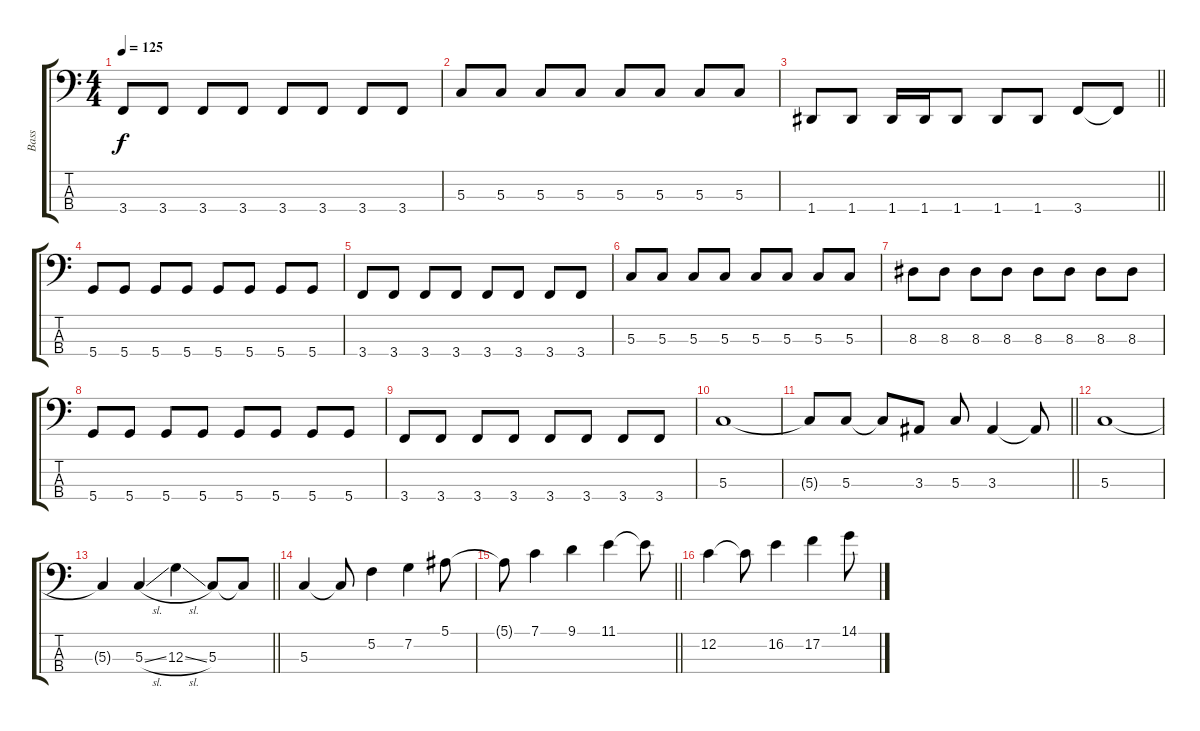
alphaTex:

\track ("Bass" "Bass") {instrument electricbassfinger}
\staff {score tabs}
\tuning (F2 C2 G1 D1) {hide}
\ts (4 4)
\tempo 125
\clef f4
\ks c
3.4.8{dy f} 3.4.8 3.4.8 3.4.8 3.4.8 3.4.8 3.4.8 3.4.8 |
5.3.8 5.3.8 5.3.8 5.3.8 5.3.8 5.3.8 5.3.8 5.3.8 |
\barLineRight lightlight
1.4.8 1.4.8 1.4.16 1.4.16 1.4.8 1.4.8 1.4.8 3.4.8 3.4{t}.8 |
5.4.8 5.4.8 5.4.8 5.4.8 5.4.8 5.4.8 5.4.8 5.4.8 |
3.4.8 3.4.8 3.4.8 3.4.8 3.4.8 3.4.8 3.4.8 3.4.8 |
5.3.8 5.3.8 5.3.8 5.3.8 5.3.8 5.3.8 5.3.8 5.3.8 |
8.3.8 8.3.8 8.3.8 8.3.8 8.3.8 8.3.8 8.3.8 8.3.8 |
5.4.8 5.4.8 5.4.8 5.4.8 5.4.8 5.4.8 5.4.8 5.4.8 |
3.4.8 3.4.8 3.4.8 3.4.8 3.4.8 3.4.8 3.4.8 3.4.8 |
5.3.1 |
\barLineRight lightlight
5.3{t}.8 5.3.8 5.3{t}.8 3.3.8 5.3.8 3.3.4 3.3{t}.8 |
5.3.1 |
\barLineRight lightlight
5.3{t}.4 5.3{sl}.4 12.3{sl}.4 5.3.8 5.3{t}.8 |
5.3.4 5.3{t}.8 5.2.4 7.2.4 5.1.8 |
\barLineRight lightlight
5.1{t}.8 7.1.4 9.1.4 11.1.4 11.1{t}.8 |
12.2.4 12.2{t}.8 16.2.4 17.2.4 14.1.8
